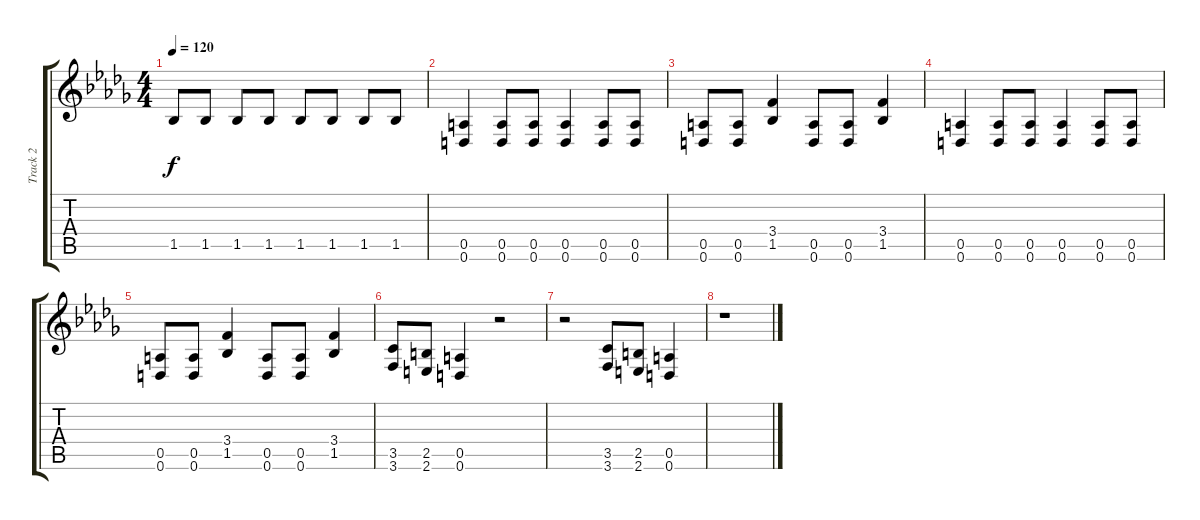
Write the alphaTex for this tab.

\track ("Track 2" "Track 2") {instrument distortionguitar}
\staff {score tabs}
\tuning (E4 B3 G3 D3 A2 D2) {hide}
\ts (4 4)
\tempo 120
\clef g2
\ks db
1.5.8{dy f} 1.5.8 1.5.8 1.5.8 1.5.8 1.5.8 1.5.8 1.5.8 |
(0.5 0.6).4 (0.5 0.6).8 (0.5 0.6).8 (0.5 0.6).4 (0.5 0.6).8 (0.5 0.6).8 |
(0.5 0.6).8 (0.5 0.6).8 (3.4 1.5).4 (0.5 0.6).8 (0.5 0.6).8 (3.4 1.5).4 |
(0.5 0.6).4 (0.5 0.6).8 (0.5 0.6).8 (0.5 0.6).4 (0.5 0.6).8 (0.5 0.6).8 |
(0.5 0.6).8 (0.5 0.6).8 (3.4 1.5).4 (0.5 0.6).8 (0.5 0.6).8 (3.4 1.5).4 |
(3.5 3.6).8 (2.5 2.6).8 (0.5 0.6).4 r.2 |
r.2 (3.5 3.6).8 (2.5 2.6).8 (0.5 0.6).4 |
r.1
